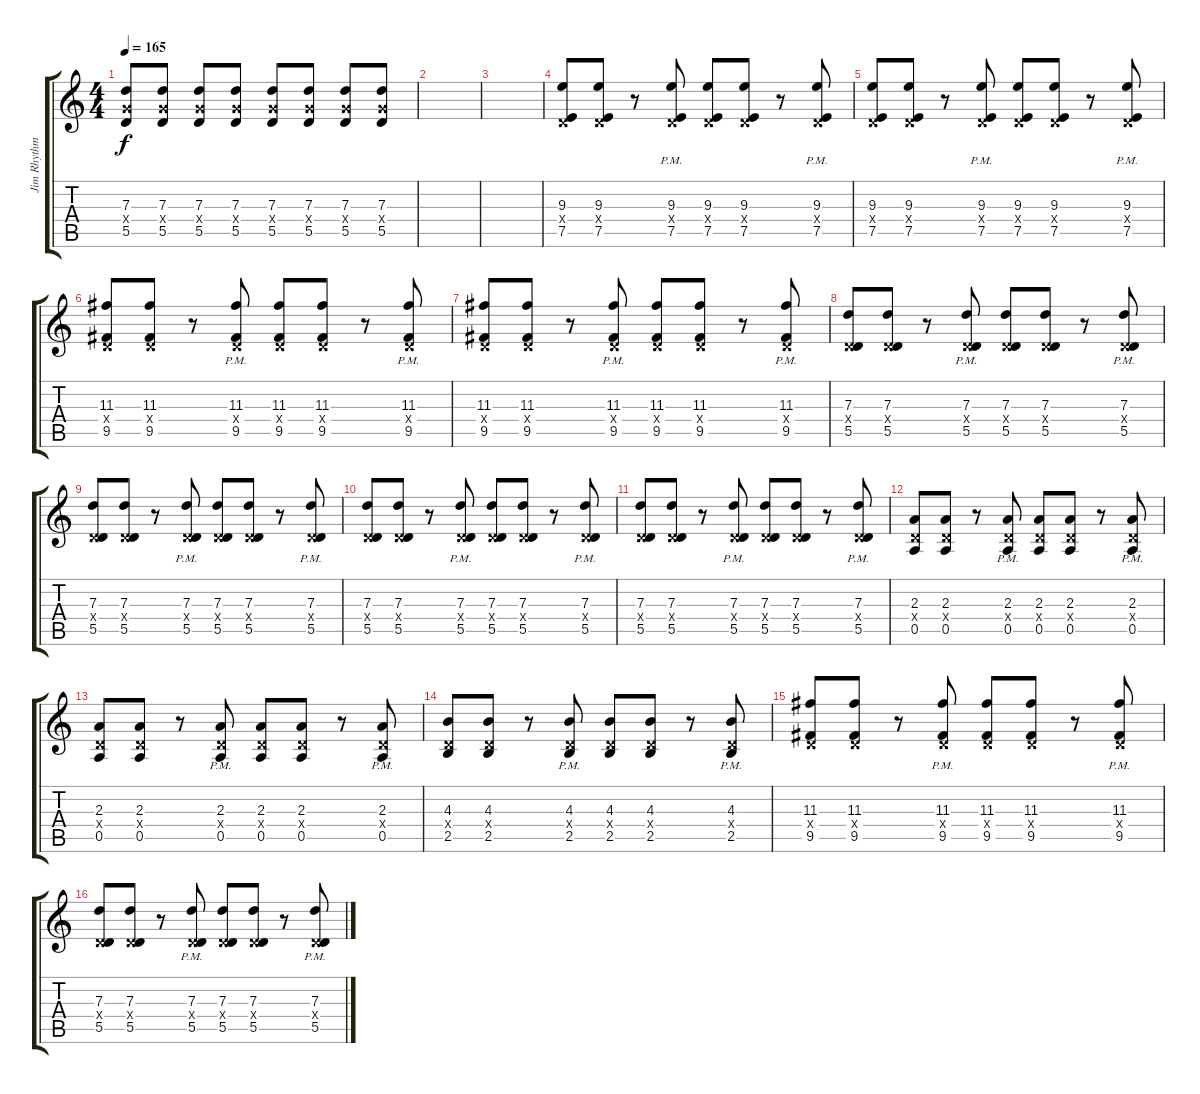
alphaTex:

\track ("Jim Rhythm 1" "Jim Rhythm") {instrument distortionguitar}
\staff {score tabs}
\tuning (E4 B3 G3 D3 A2 D2) {hide}
\ts (4 4)
\tempo 165
\clef g2
\ks c
(7.3 5.4{x} 5.5).8{dy f} (7.3 5.4{x} 5.5).8 (7.3 5.4{x} 5.5).8 (7.3 5.4{x} 5.5).8 (7.3 5.4{x} 5.5).8 (7.3 5.4{x} 5.5).8 (7.3 5.4{x} 5.5).8 (7.3 5.4{x} 5.5).8 |
|
|
(9.3 0.4{x} 7.5).8 (9.3 0.4{x} 7.5).8 r.8 (9.3{pm} 0.4{x} 7.5{pm}).8 (9.3 0.4{x} 7.5).8 (9.3 0.4{x} 7.5).8 r.8 (9.3{pm} 0.4{x} 7.5{pm}).8 |
(9.3 0.4{x} 7.5).8 (9.3 0.4{x} 7.5).8 r.8 (9.3{pm} 0.4{x} 7.5{pm}).8 (9.3 0.4{x} 7.5).8 (9.3 0.4{x} 7.5).8 r.8 (9.3{pm} 0.4{x} 7.5{pm}).8 |
(11.3 0.4{x} 9.5).8 (11.3 0.4{x} 9.5).8 r.8 (11.3{pm} 0.4{x} 9.5{pm}).8 (11.3 0.4{x} 9.5).8 (11.3 0.4{x} 9.5).8 r.8 (11.3{pm} 0.4{x} 9.5{pm}).8 |
(11.3 0.4{x} 9.5).8 (11.3 0.4{x} 9.5).8 r.8 (11.3{pm} 0.4{x} 9.5{pm}).8 (11.3 0.4{x} 9.5).8 (11.3 0.4{x} 9.5).8 r.8 (11.3{pm} 0.4{x} 9.5{pm}).8 |
(7.3 0.4{x} 5.5).8 (7.3 0.4{x} 5.5).8 r.8 (7.3{pm} 0.4{x} 5.5{pm}).8 (7.3 0.4{x} 5.5).8 (7.3 0.4{x} 5.5).8 r.8 (7.3{pm} 0.4{x} 5.5{pm}).8 |
(7.3 0.4{x} 5.5).8 (7.3 0.4{x} 5.5).8 r.8 (7.3{pm} 0.4{x} 5.5{pm}).8 (7.3 0.4{x} 5.5).8 (7.3 0.4{x} 5.5).8 r.8 (7.3{pm} 0.4{x} 5.5{pm}).8 |
(7.3 0.4{x} 5.5).8 (7.3 0.4{x} 5.5).8 r.8 (7.3{pm} 0.4{x} 5.5{pm}).8 (7.3 0.4{x} 5.5).8 (7.3 0.4{x} 5.5).8 r.8 (7.3{pm} 0.4{x} 5.5{pm}).8 |
(7.3 0.4{x} 5.5).8 (7.3 0.4{x} 5.5).8 r.8 (7.3{pm} 0.4{x} 5.5{pm}).8 (7.3 0.4{x} 5.5).8 (7.3 0.4{x} 5.5).8 r.8 (7.3{pm} 0.4{x} 5.5{pm}).8 |
(2.3 0.4{x} 0.5).8 (2.3 0.4{x} 0.5).8 r.8 (2.3{pm} 0.4{x} 0.5{pm}).8 (2.3 0.4{x} 0.5).8 (2.3 0.4{x} 0.5).8 r.8 (2.3{pm} 0.4{x} 0.5{pm}).8 |
(2.3 0.4{x} 0.5).8 (2.3 0.4{x} 0.5).8 r.8 (2.3{pm} 0.4{x} 0.5{pm}).8 (2.3 0.4{x} 0.5).8 (2.3 0.4{x} 0.5).8 r.8 (2.3{pm} 0.4{x} 0.5{pm}).8 |
(4.3 0.4{x} 2.5).8 (4.3 0.4{x} 2.5).8 r.8 (4.3{pm} 0.4{x} 2.5{pm}).8 (4.3 0.4{x} 2.5).8 (4.3 0.4{x} 2.5).8 r.8 (4.3{pm} 0.4{x} 2.5{pm}).8 |
(11.3 0.4{x} 9.5).8 (11.3 0.4{x} 9.5).8 r.8 (11.3{pm} 0.4{x} 9.5{pm}).8 (11.3 0.4{x} 9.5).8 (11.3 0.4{x} 9.5).8 r.8 (11.3{pm} 0.4{x} 9.5{pm}).8 |
(7.3 0.4{x} 5.5).8 (7.3 0.4{x} 5.5).8 r.8 (7.3{pm} 0.4{x} 5.5{pm}).8 (7.3 0.4{x} 5.5).8 (7.3 0.4{x} 5.5).8 r.8 (7.3{pm} 0.4{x} 5.5{pm}).8
